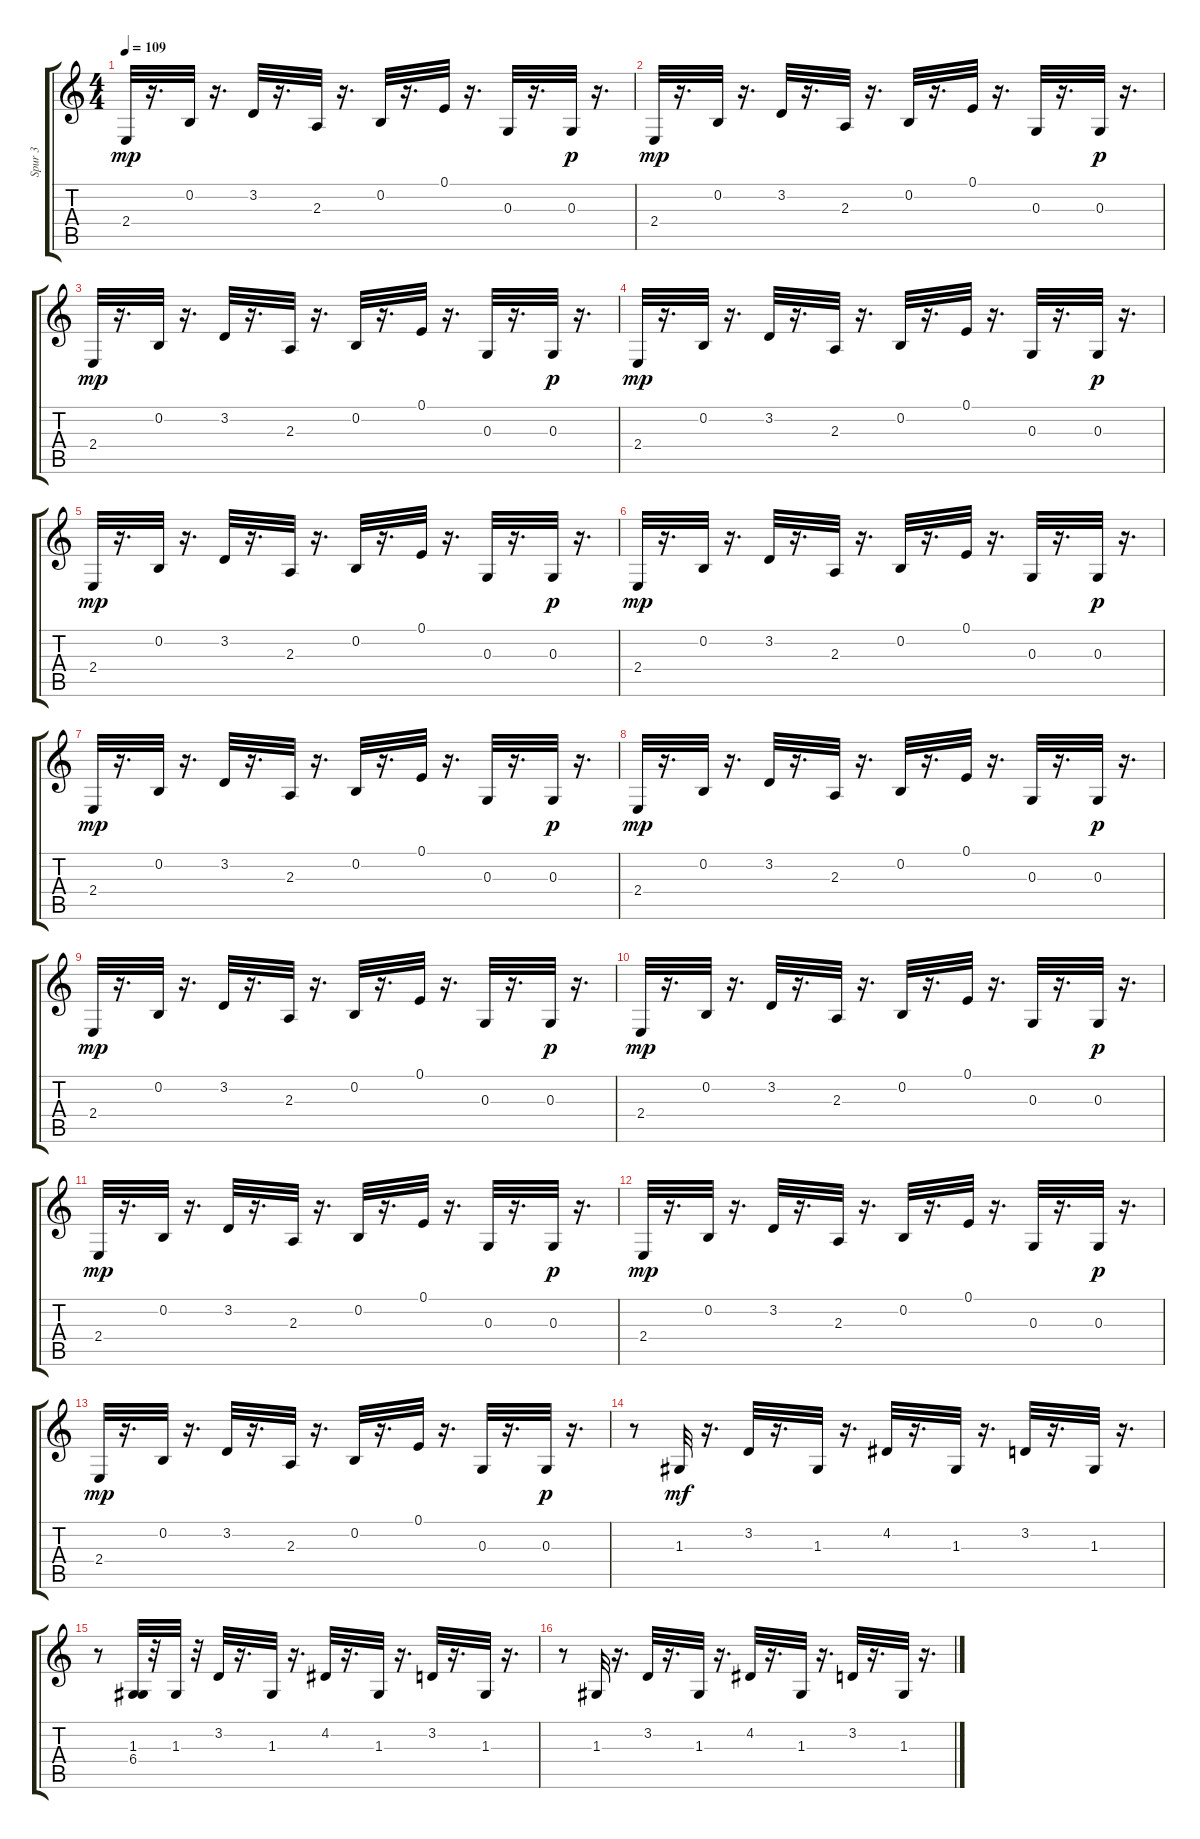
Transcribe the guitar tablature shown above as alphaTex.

\track ("Spur 3" "Spur 3") {instrument acousticgrandpiano}
\staff {score tabs}
\tuning (E4 B3 G3 D3 A2 E2) {hide}
\ts (4 4)
\tempo 109
\clef g2
\ks c
2.4.32{dy mp} r.16{d} 0.2.32 r.16{d} 3.2.32 r.16{d} 2.3.32 r.16{d} 0.2.32 r.16{d} 0.1.32 r.16{d} 0.3.32 r.16{d} 0.3.32{dy p} r.16{d} |
2.4.32{dy mp} r.16{d} 0.2.32 r.16{d} 3.2.32 r.16{d} 2.3.32 r.16{d} 0.2.32 r.16{d} 0.1.32 r.16{d} 0.3.32 r.16{d} 0.3.32{dy p} r.16{d} |
2.4.32{dy mp} r.16{d} 0.2.32 r.16{d} 3.2.32 r.16{d} 2.3.32 r.16{d} 0.2.32 r.16{d} 0.1.32 r.16{d} 0.3.32 r.16{d} 0.3.32{dy p} r.16{d} |
2.4.32{dy mp} r.16{d} 0.2.32 r.16{d} 3.2.32 r.16{d} 2.3.32 r.16{d} 0.2.32 r.16{d} 0.1.32 r.16{d} 0.3.32 r.16{d} 0.3.32{dy p} r.16{d} |
2.4.32{dy mp} r.16{d} 0.2.32 r.16{d} 3.2.32 r.16{d} 2.3.32 r.16{d} 0.2.32 r.16{d} 0.1.32 r.16{d} 0.3.32 r.16{d} 0.3.32{dy p} r.16{d} |
2.4.32{dy mp} r.16{d} 0.2.32 r.16{d} 3.2.32 r.16{d} 2.3.32 r.16{d} 0.2.32 r.16{d} 0.1.32 r.16{d} 0.3.32 r.16{d} 0.3.32{dy p} r.16{d} |
2.4.32{dy mp} r.16{d} 0.2.32 r.16{d} 3.2.32 r.16{d} 2.3.32 r.16{d} 0.2.32 r.16{d} 0.1.32 r.16{d} 0.3.32 r.16{d} 0.3.32{dy p} r.16{d} |
2.4.32{dy mp} r.16{d} 0.2.32 r.16{d} 3.2.32 r.16{d} 2.3.32 r.16{d} 0.2.32 r.16{d} 0.1.32 r.16{d} 0.3.32 r.16{d} 0.3.32{dy p} r.16{d} |
2.4.32{dy mp} r.16{d} 0.2.32 r.16{d} 3.2.32 r.16{d} 2.3.32 r.16{d} 0.2.32 r.16{d} 0.1.32 r.16{d} 0.3.32 r.16{d} 0.3.32{dy p} r.16{d} |
2.4.32{dy mp} r.16{d} 0.2.32 r.16{d} 3.2.32 r.16{d} 2.3.32 r.16{d} 0.2.32 r.16{d} 0.1.32 r.16{d} 0.3.32 r.16{d} 0.3.32{dy p} r.16{d} |
2.4.32{dy mp} r.16{d} 0.2.32 r.16{d} 3.2.32 r.16{d} 2.3.32 r.16{d} 0.2.32 r.16{d} 0.1.32 r.16{d} 0.3.32 r.16{d} 0.3.32{dy p} r.16{d} |
2.4.32{dy mp} r.16{d} 0.2.32 r.16{d} 3.2.32 r.16{d} 2.3.32 r.16{d} 0.2.32 r.16{d} 0.1.32 r.16{d} 0.3.32 r.16{d} 0.3.32{dy p} r.16{d} |
2.4.32{dy mp} r.16{d} 0.2.32 r.16{d} 3.2.32 r.16{d} 2.3.32 r.16{d} 0.2.32 r.16{d} 0.1.32 r.16{d} 0.3.32 r.16{d} 0.3.32{dy p} r.16{d} |
r.8 1.3.32{dy mf} r.16{d} 3.2.32 r.16{d} 1.3.32 r.16{d} 4.2.32 r.16{d} 1.3.32 r.16{d} 3.2.32 r.16{d} 1.3.32 r.16{d} |
r.8 (1.3 6.4).32 r.32 1.3.32 r.32 3.2.32 r.16{d} 1.3.32 r.16{d} 4.2.32 r.16{d} 1.3.32 r.16{d} 3.2.32 r.16{d} 1.3.32 r.16{d} |
r.8 1.3.32 r.16{d} 3.2.32 r.16{d} 1.3.32 r.16{d} 4.2.32 r.16{d} 1.3.32 r.16{d} 3.2.32 r.16{d} 1.3.32 r.16{d}
